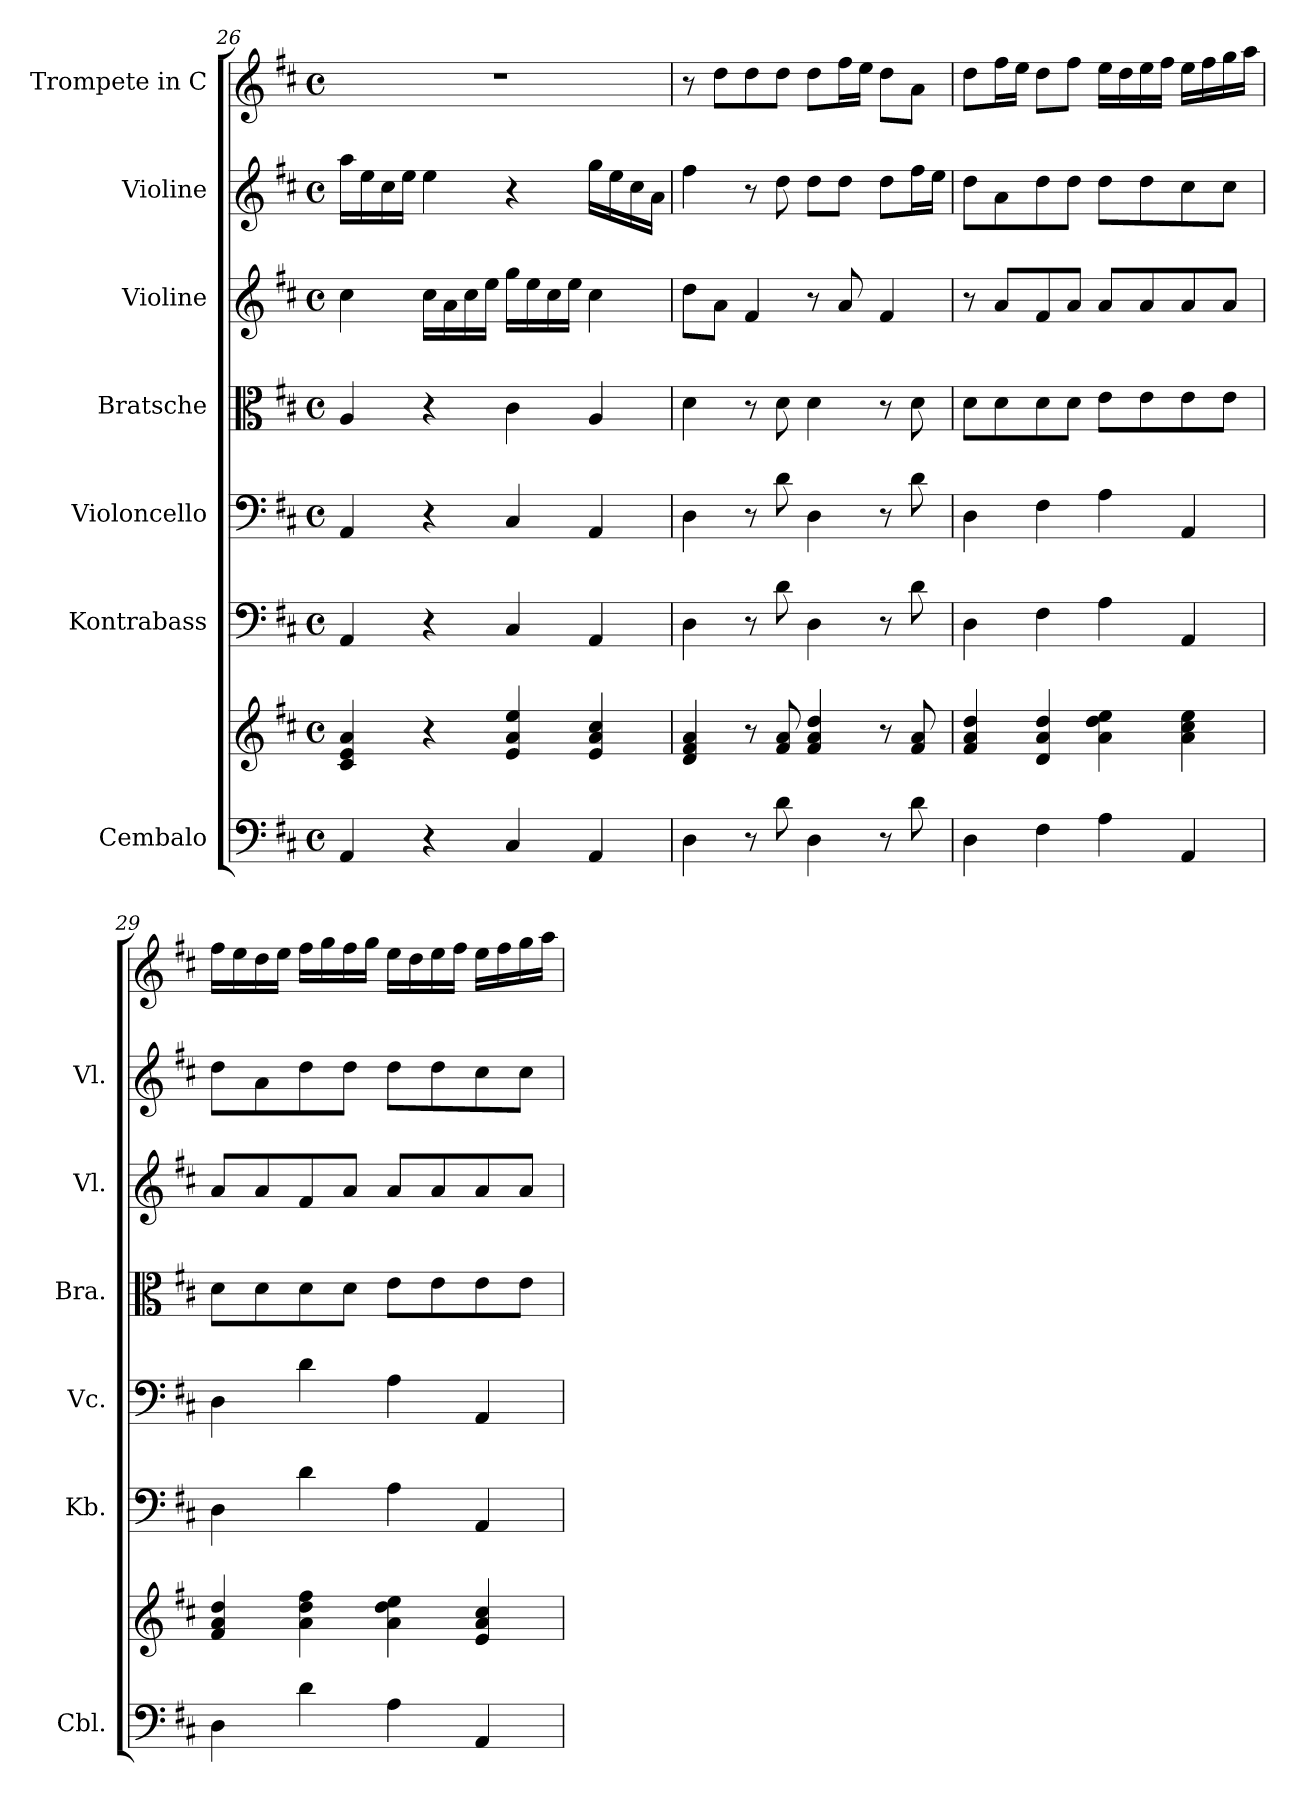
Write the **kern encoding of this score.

**kern	**kern	**kern	**kern	**kern	**kern	**kern	**kern
*part7	*part7	*part6	*part5	*part4	*part3	*part2	*part1
*staff8	*staff7	*staff6	*staff5	*staff4	*staff3	*staff2	*staff1
*I"Cembalo	*	*I"Kontrabass	*I"Violoncello	*I"Bratsche	*I"Violine	*I"Violine	*I"Trompete in C
*I'Cbl.	*	*I'Kb.	*I'Vc.	*I'Bra.	*I'Vl.	*I'Vl.	*
*clefF4	*clefG2	*clefF4	*clefF4	*clefC3	*clefG2	*clefG2	*clefG2
*	*	*ITrd7c12	*	*	*	*	*
*k[f#c#]	*k[f#c#]	*k[f#c#]	*k[f#c#]	*k[f#c#]	*k[f#c#]	*k[f#c#]	*k[f#c#]
*M4/4	*M4/4	*M4/4	*M4/4	*M4/4	*M4/4	*M4/4	*M4/4
*met(c)	*met(c)	*met(c)	*met(c)	*met(c)	*met(c)	*met(c)	*met(c)
=26	=26	=26	=26	=26	=26	=26	=26
4AA/	4c#/ 4e/ 4a/	4AAA/	4AA/	4A/	4cc#\	16aa\LL	1r
.	.	.	.	.	.	16ee\	.
.	.	.	.	.	.	16cc#\	.
.	.	.	.	.	.	16ee\JJ	.
4r	4r	4r	4r	4r	16cc#\LL	4ee\	.
.	.	.	.	.	16a\	.	.
.	.	.	.	.	16cc#\	.	.
.	.	.	.	.	16ee\JJ	.	.
4C#/	4e/ 4a/ 4ee/	4CC#/	4C#/	4c#\	16gg\LL	4r	.
.	.	.	.	.	16ee\	.	.
.	.	.	.	.	16cc#\	.	.
.	.	.	.	.	16ee\JJ	.	.
4AA/	4e/ 4a/ 4cc#/	4AAA/	4AA/	4A/	4cc#\	16gg\LL	.
.	.	.	.	.	.	16ee\	.
.	.	.	.	.	.	16cc#\	.
.	.	.	.	.	.	16a\JJ	.
=27	=27	=27	=27	=27	=27	=27	=27
4D\	4d/ 4f#/ 4a/	4DD\	4D\	4d\	8dd\L	4ff#\	8r
.	.	.	.	.	8a\J	.	8dd\L
8r	8r	8r	8r	8r	4f#/	8r	8dd\
8d\	8f#/ 8a/	8D\	8d\	8d\	.	8dd\	8dd\J
4D\	4f#/ 4a/ 4dd/	4DD\	4D\	4d\	8r	8dd\L	8dd\L
.	.	.	.	.	8a/	8dd\J	16ff#\L
.	.	.	.	.	.	.	16ee\JJ
8r	8r	8r	8r	8r	4f#/	8dd\L	8dd\L
8d\	8f#/ 8a/	8D\	8d\	8d\	.	16ff#\L	8a\J
.	.	.	.	.	.	16ee\JJ	.
!!LO:LB:g=z
=28	=28	=28	=28	=28	=28	=28	=28
4D\	4f#/ 4a/ 4dd/	4DD\	4D\	8d\L	8r	8dd\L	8dd\L
.	.	.	.	8d\	8a/L	8a\	16ff#\L
.	.	.	.	.	.	.	16ee\JJ
4F#\	4d/ 4a/ 4dd/	4FF#\	4F#\	8d\	8f#/	8dd\	8dd\L
.	.	.	.	8d\J	8a/J	8dd\J	8ff#\J
4A\	4a\ 4dd\ 4ee\	4AA\	4A\	8e\L	8a/L	8dd\L	16ee\LL
.	.	.	.	.	.	.	16dd\
.	.	.	.	8e\	8a/	8dd\	16ee\
.	.	.	.	.	.	.	16ff#\JJ
4AA/	4a\ 4cc#\ 4ee\	4AAA/	4AA/	8e\	8a/	8cc#\	16ee\LL
.	.	.	.	.	.	.	16ff#\
.	.	.	.	8e\J	8a/J	8cc#\J	16gg\
.	.	.	.	.	.	.	16aa\JJ
=29	=29	=29	=29	=29	=29	=29	=29
4D\	4f#/ 4a/ 4dd/	4DD\	4D\	8d\L	8a/L	8dd\L	16ff#\LL
.	.	.	.	.	.	.	16ee\
.	.	.	.	8d\	8a/	8a\	16dd\
.	.	.	.	.	.	.	16ee\JJ
4d\	4a\ 4dd\ 4ff#\	4D\	4d\	8d\	8f#/	8dd\	16ff#\LL
.	.	.	.	.	.	.	16gg\
.	.	.	.	8d\J	8a/J	8dd\J	16ff#\
.	.	.	.	.	.	.	16gg\JJ
4A\	4a\ 4dd\ 4ee\	4AA\	4A\	8e\L	8a/L	8dd\L	16ee\LL
.	.	.	.	.	.	.	16dd\
.	.	.	.	8e\	8a/	8dd\	16ee\
.	.	.	.	.	.	.	16ff#\JJ
4AA/	4e/ 4a/ 4cc#/	4AAA/	4AA/	8e\	8a/	8cc#\	16ee\LL
.	.	.	.	.	.	.	16ff#\
.	.	.	.	8e\J	8a/J	8cc#\J	16gg\
.	.	.	.	.	.	.	16aa\JJ
=	=	=	=	=	=	=	=
*-	*-	*-	*-	*-	*-	*-	*-
